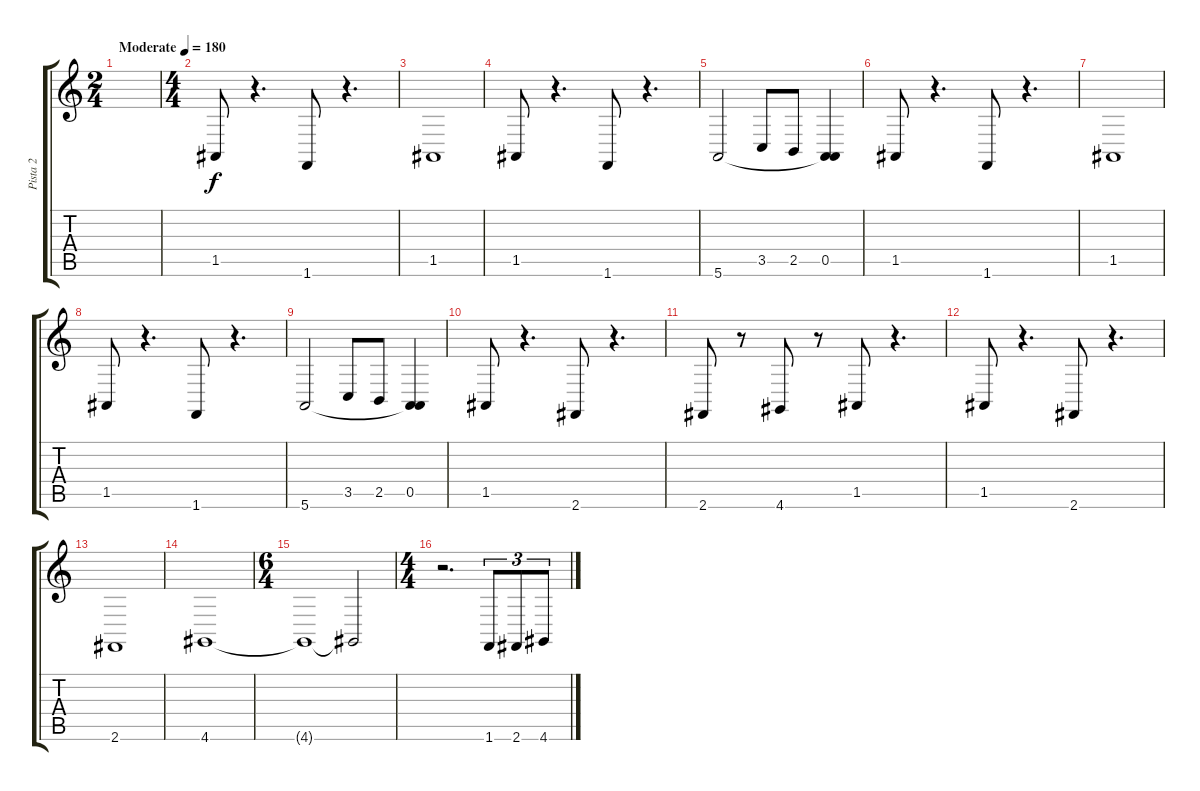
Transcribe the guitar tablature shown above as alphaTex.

\track ("Pista 2 " "Pista 2 ") {instrument brasssection}
\staff {score tabs}
\tuning (E4 B3 G3 D3 A2 E2) {hide}
\ts (2 4)
\tempo (180 "Moderate")
\clef g2
\ks c
|
\ts (4 4)
1.5.8 r.4{d} 1.6.8 r.4{d} |
1.5.1 |
1.5.8 r.4{d} 1.6.8 r.4{d} |
5.6.2 3.5.8 2.5.8 (0.5 5.6{t}).4 |
1.5.8 r.4{d} 1.6.8 r.4{d} |
1.5.1 |
1.5.8 r.4{d} 1.6.8 r.4{d} |
5.6.2 3.5.8 2.5.8 (0.5 5.6{t}).4 |
1.5.8 r.4{d} 2.6.8 r.4{d} |
2.6.8 r.8 4.6.8 r.8 1.5.8 r.4{d} |
1.5.8 r.4{d} 2.6.8 r.4{d} |
2.6.1 |
4.6.1 |
\ts (6 4)
4.6{t}.1 4.6{t}.2 |
\ts (4 4)
r.2{d balance 5 instrument brasssection} 1.6.8{tu (3 2)} 2.6.8{tu (3 2)} 4.6.8{tu (3 2)}
